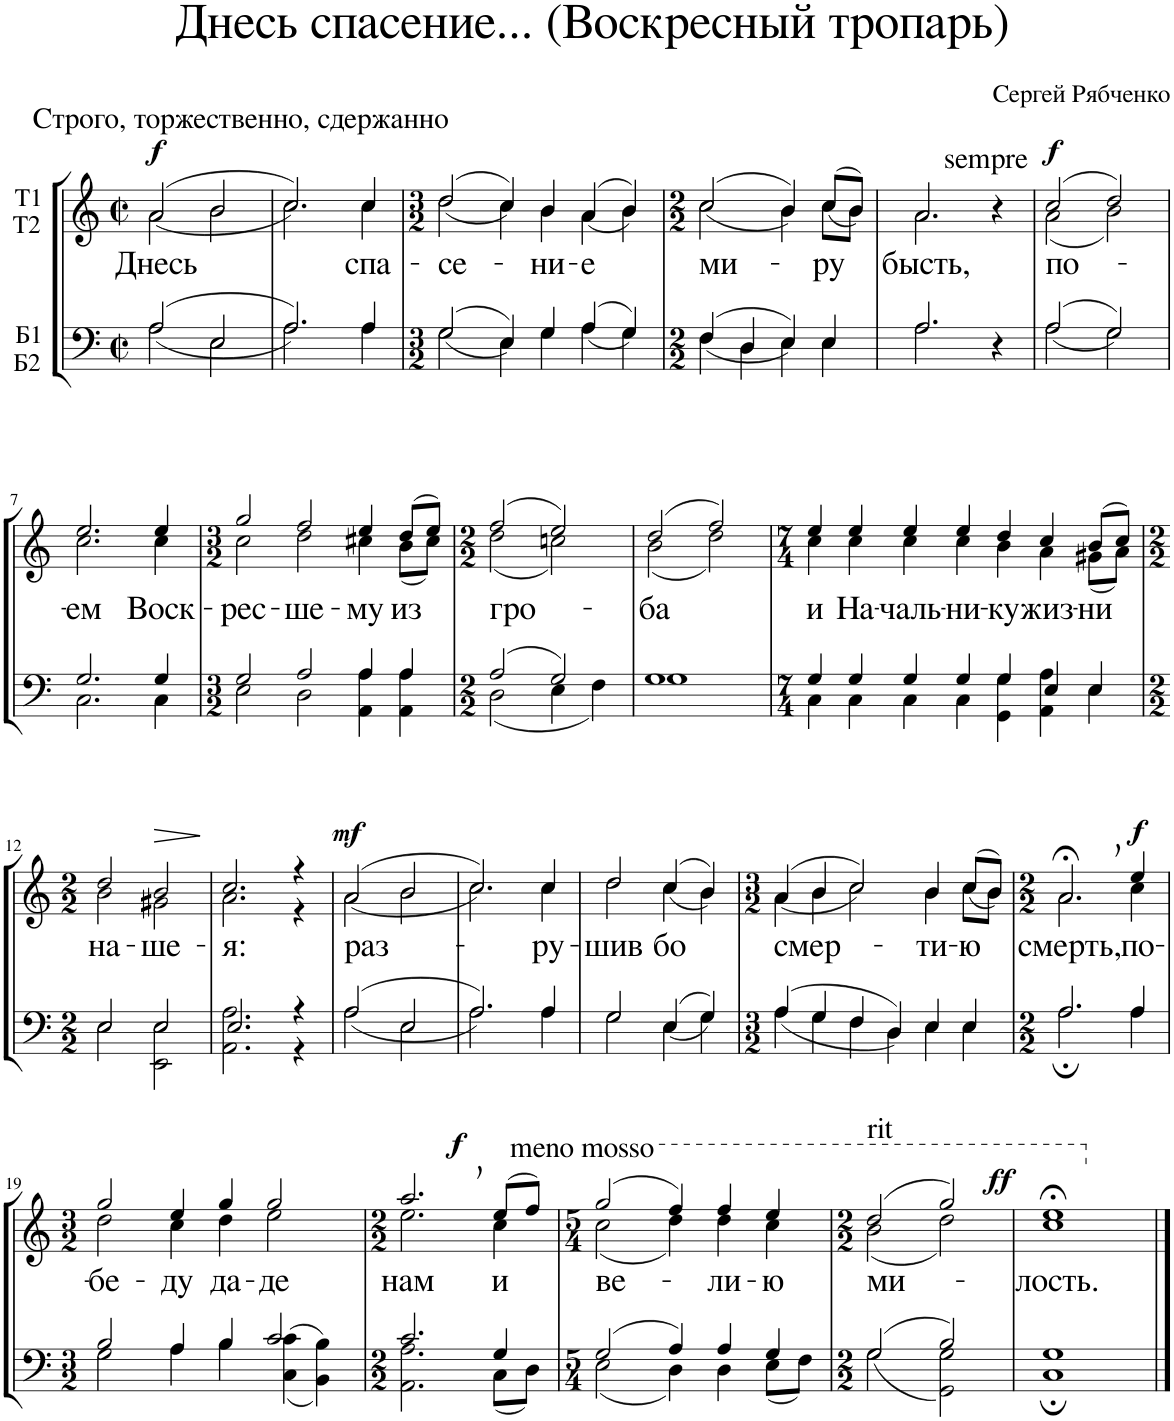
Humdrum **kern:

**kern	**kern	**text	**dynam
*part2	*part1	*part1	*part1
*staff2	*staff1	*staff1	*staff1
*I"Б1 Б2	*I"T1 T2	*	*
*clefF4	*clefG2	*	*
*k[]	*k[]	*	*
*M2/2	*M2/2	*	*
*met(c|)	*met(c|)	*	*
=1	=1	=1	=1
*^	*	*	*
!	!	!LO:TX:a:t=Строго, торжественно, сдержанно	!	!
!	!	!	!LO:LY:b	!LO:DY:a
*	*	*^	*	*
((<2A/	2A\	((<2a/	2a\	Днесь	f
2E/	2E\	2b/	2b\	.	.
=2	=2	=2	=2	=2	=2
2.A/))	2.A\	2.cc/))	2.cc\	.	.
!	!	!	!	!LO:LY:b	!
4A/	4A\	4cc/	4cc\	спа-	.
=3	=3	=3	=3	=3	=3
*M3/2	*	*M3/2	*	*	*
!	!	!	!	!LO:LY:b	!
((<2G/	2G\	((<2dd/	2dd\	-се-	.
4E/))	4E\	4cc/))	4cc\	.	.
!	!	!	!	!LO:LY:b	!
4G/	4G\	4b/	4b\	ни-	.
!	!	!	!	!LO:LY:b	!
((<4A/	4A\	((<4a/	4a\	-е	.
4G/))	4G\	4b/))	4b\	.	.
=4	=4	=4	=4	=4	=4
*M2/2	*	*M2/2	*	*	*
!	!	!	!	!LO:LY:b	!
((<4F/	4F\	((<2cc/	2cc\	ми-	.
4D/	4D\	.	.	.	.
4E/))	4E\	4b/))	4b\	.	.
!	!	!	!	!LO:LY:b	!
4E/	4E\	((<8cc/L	8cc\L	ру	.
.	.	8b/J))	8b\J	.	.
=5	=5	=5	=5	=5	=5
!	!	!	!	!LO:LY:b	!
2.A/	2.A\	2.a/	2.a\	бысть,	.
!	!	!LO:TX:a:t=sempre	!	!	!
4r	4ryy	4r	4ryy	.	.
=6	=6	=6	=6	=6	=6
!	!	!	!	!LO:LY:b	!LO:DY:a
((<2A/	2A\	(2cc/	(2a\	по-	f
2G/))	2G\	2dd/)	2b\)	.	.
!!LO:LB:g=z	!!
=7	=7	=7	=7	=7	=7
!	!	!	!	!LO:LY:b	!
2.G/	2.C\	2.ee/	2.cc\	ем	.
!	!	!	!	!LO:LY:b	!
4G/	4C\	4ee/	4cc\	Воск-	.
=8	=8	=8	=8	=8	=8
*M3/2	*	*M3/2	*	*	*
!	!	!	!	!LO:LY:b	!
2G/	2E\	2gg/	2cc\	-рес-	.
!	!	!	!	!LO:LY:b	!
2A/	2D\	2ff/	2dd\	-ше-	.
!	!	!	!	!LO:LY:b	!
4A/	4AA\ 4A\	4ee/	4cc#X\	-му	.
!	!	!	!	!LO:LY:b	!
4A/	4AA\ 4A\	(8dd/L	(8b\L	из	.
.	.	8ee/J)	8cc#\J)	.	.
=9	=9	=9	=9	=9	=9
*M2/2	*	*M2/2	*	*	*
!	!	!	!	!LO:LY:b	!
(2A/	(2D\	(2ff/	(2dd\	гро-	.
2G/)	4E\	2ee/)	2ccn\)	.	.
.	4F\)	.	.	.	.
=10	=10	=10	=10	=10	=10
!	!	!	!	!LO:LY:b	!
1G	1G	(2dd/	(2b\	ба	.
.	.	2ff/)	2dd\)	.	.
=11	=11	=11	=11	=11	=11
*M7/4	*	*M7/4	*	*	*
!	!	!	!	!LO:LY:b	!
4G/	4C\	4ee/	4cc\	и	.
!	!	!	!	!LO:LY:b	!
4G/	4C\	4ee/	4cc\	На-	.
!	!	!	!	!LO:LY:b	!
4G/	4C\	4ee/	4cc\	-чаль-	.
!	!	!	!	!LO:LY:b	!
4G/	4C\	4ee/	4cc\	-ни-	.
!	!	!	!	!LO:LY:b	!
4G/	4GG\ 4G\	4dd/	4b\	-ку	.
!	!	!	!	!LO:LY:b	!
4E/	4AA\ 4A\	4cc/	4a\	жиз-	.
!	!	!	!	!LO:LY:b	!
4E/	4E\	(8b/L	(8g#X\L	-ни	.
.	.	8cc/J)	8a\J)	.	.
!!LO:LB:g=z	!!
=12	=12	=12	=12	=12	=12
*M2/2	*	*M2/2	*	*	*
!	!	!	!	!LO:LY:b	!
2E/	2E\	2dd/	2b\	на-	.
!	!	!	!	!LO:LY:b	!LO:HP:b
2E/	2EE\ 2E\	2b/	2g#X\	-ше-	>
*v	*v	*	*	*	*
*	*v	*v	*	*
.	.	.	]
=13	=13	=13	=13
*^	*^	*	*
!	!	!	!	!LO:LY:b	!
2.E/	2.AA\ 2.A\	2.cc/	2.a\	-я:	.
4r	4r	4r	4r	.	.
=14	=14	=14	=14	=14	=14
!	!	!	!	!LO:LY:b	!LO:DY:a
((<2A/	2A\	((<2a/	2a\	раз-	mf
2E/	2E\	2b/	2b\	.	.
=15	=15	=15	=15	=15	=15
2.A/))	2.A\	2.cc/))	2.cc\	.	.
!	!	!	!	!LO:LY:b	!
4A/	4A\	4cc/	4cc\	ру-	.
=16	=16	=16	=16	=16	=16
!	!	!	!	!LO:LY:b	!
2G/	2G\	2dd/	2dd\	-шив	.
!	!	!	!	!LO:LY:b	!
((<4E/	4E\	((<4cc/	4cc\	бо	.
4G/))	4G\	4b/))	4b\	.	.
=17	=17	=17	=17	=17	=17
*M3/2	*	*M3/2	*	*	*
!	!	!	!	!LO:LY:b	!
((<4A/	4A\	((<4a/	4a\	смер-	.
4G/	4G\	4b/	4b\	.	.
4F/	4F\	2cc/))	2cc\	.	.
4D/))	4D\	.	.	.	.
!	!	!	!	!LO:LY:b	!
4E/	4E\	4b/	4b\	ти-	.
!	!	!	!	!LO:LY:b	!
4E/	4E\	((<8cc/L	8cc\L	-ю	.
.	.	8b/J))	8b\J	.	.
=18	=18	=18	=18	=18	=18
*M2/2	*	*M2/2	*	*	*
!	!	!	!	!LO:LY:b	!
2.A;/	2.A\	2.a;<,/	2.a\	смерть,	.
!	!	!	!	!LO:LY:b	!LO:DY:a
4A/	4A\	4ee/	4cc\	по-	f
!!LO:LB:g=z	!!
=19	=19	=19	=19	=19	=19
*M3/2	*	*M3/2	*	*	*
!	!	!	!	!LO:LY:b	!
2B/	2G\	2gg/	2dd\	-бе-	.
!	!	!	!	!LO:LY:b	!
4A/	4A\	4ee/	4cc\	-ду	.
!	!	!	!	!LO:LY:b	!
4B/	4B\	4gg/	4dd\	да-	.
!	!	!	!	!LO:LY:b	!
2c/	((>4C\ 4c\	2gg/	2ee\	-де	.
.	4BB\ 4B\))	.	.	.	.
=20	=20	=20	=20	=20	=20
*M2/2	*	*M2/2	*	*	*
!	!	!	!	!LO:LY:b	!
2.c/	2.AA\ 2.A\	2.aa,/	2.ee\	нам	.
*	*	*8va	*	*	*
!	!	!	!	!LO:LY:b	!LO:DY:a
4G/	(8C\L	(8eee/L	4ccc\	и	f
.	8D\J)	8fff/J)	.	.	.
=21	=21	=21	=21	=21	=21
*M5/4	*	*M5/4	*	*	*
!	!	!	!	!LO:LY:b	!
(2G/	(2E\	(2ggg/	(2ccc\	ве-	.
4A/)	4D\)	4fff/)	4ddd\)	.	.
!	!	!	!	!LO:LY:b	!
4A/	4D\	4fff/	4ddd\	ли-	.
!	!	!	!	!LO:LY:b	!
4G/	(8E\L	4eee/	4ccc\	-ю	.
.	8F\J)	.	.	.	.
=22	=22	=22	=22	=22	=22
*M2/2	*	*M2/2	*	*	*
!	!	!LO:TX:a:t=rit	!	!	!
!	!	!	!	!LO:LY:b	!
((<2G/	2G\	(2ddd/	(2bb\	ми-	.
2B/)	2GG\ 2G\)	2ggg/)	2ddd\)	.	.
=23	=23	=23	=23	=23	=23
!	!	!	!	!LO:LY:b	!LO:DY:a
1G	1C;	1eee;<	1ccc	лость.	ff
*	*	*X8va	*	*	*
*v	*v	*	*	*	*
*	*v	*v	*	*
==	==	==	==
*-	*-	*-	*-
